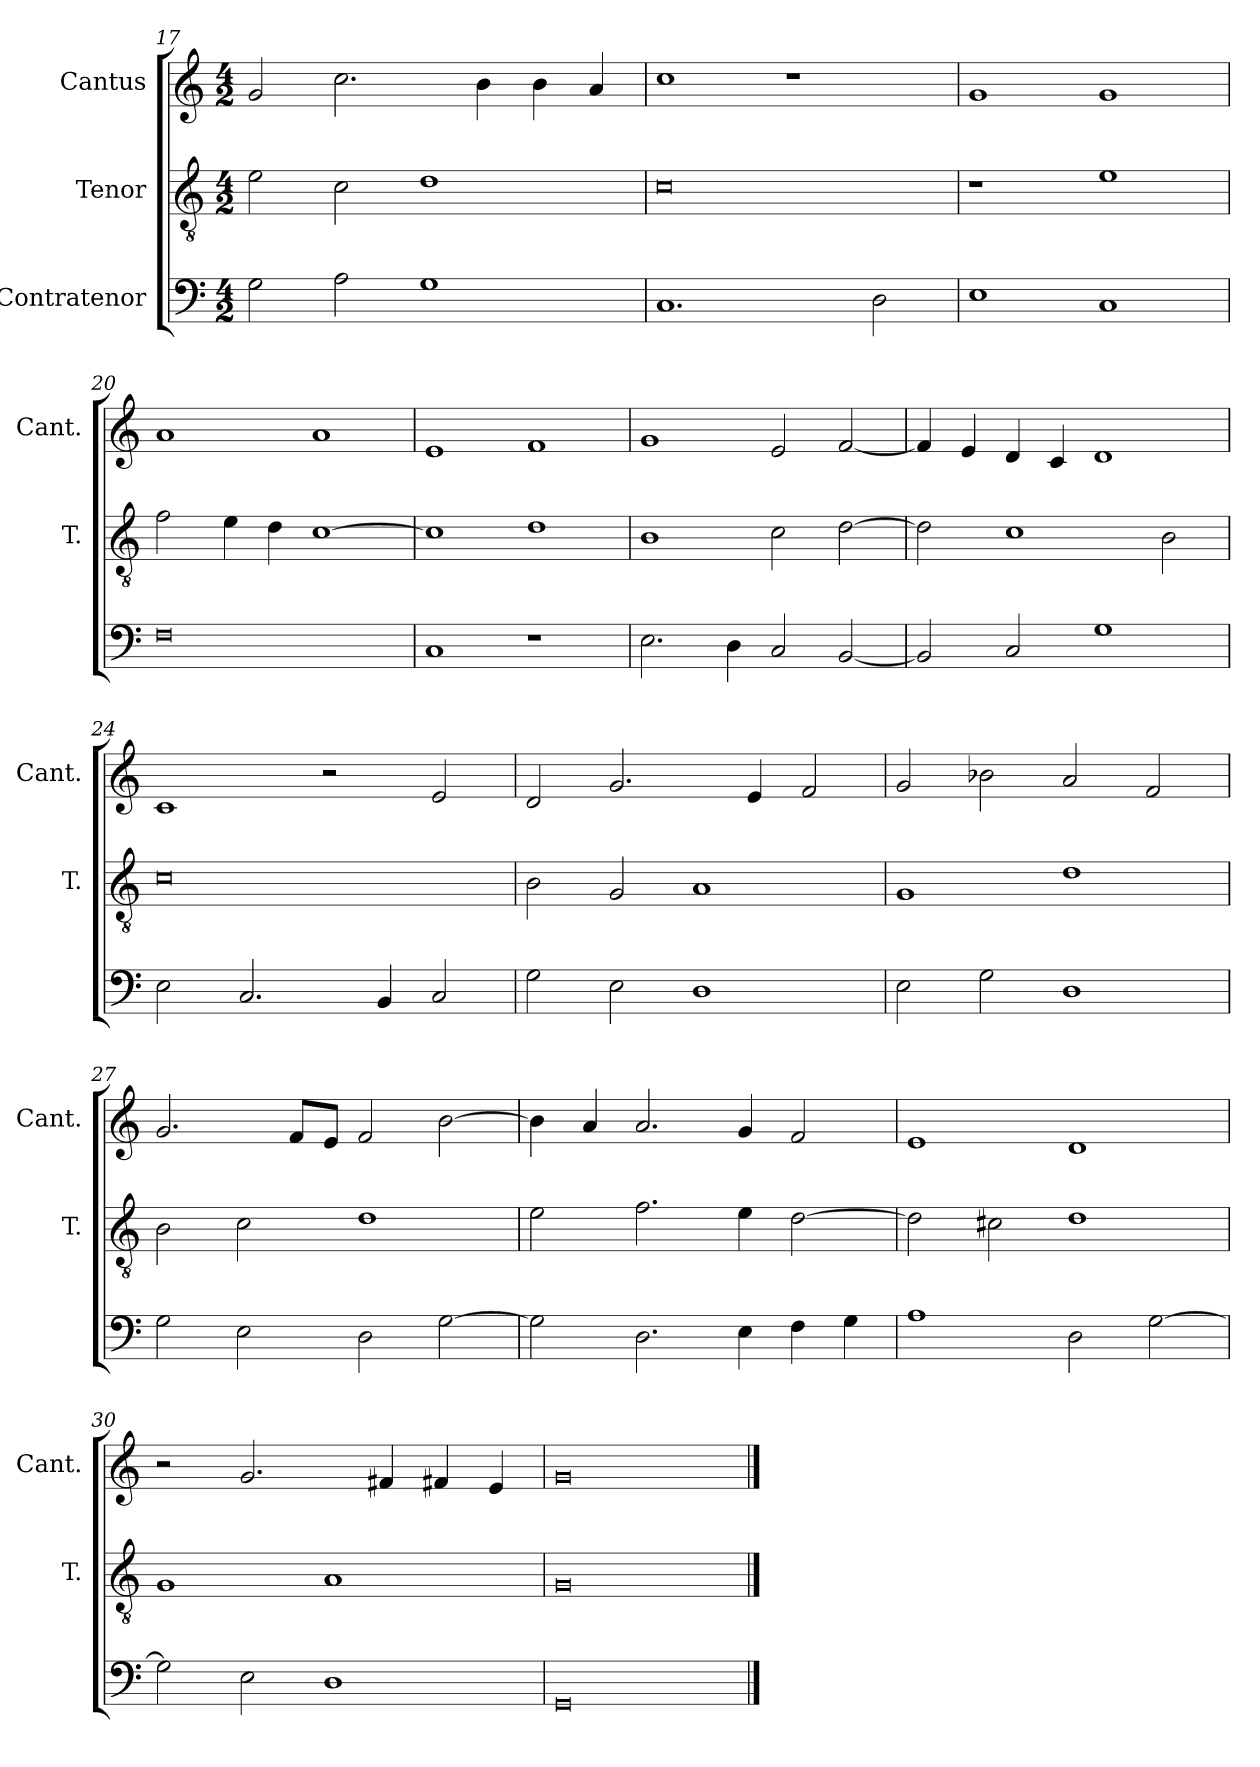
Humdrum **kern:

**kern	**kern	**kern
*part3	*part2	*part1
*staff3	*staff2	*staff1
*I"Contratenor	*I"Tenor	*I"Cantus
*	*I'T.	*I'Cant.
*clefF4	*clefGv2	*clefG2
*	*ITrd7c12	*
*k[]	*k[]	*k[]
*C:	*C:	*C:
*M4/2	*M4/2	*M4/2
=17	=17	=17
2G\	2E\	2g/
2A\	2C\	2.cc\
1G\	1D\	.
.	.	4b\
.	.	4b\
.	.	4a/
=18	=18	=18
1.C/	0C\	1cc\
.	.	1r
2D\	.	.
=19	=19	=19
1E\	1r	1g/
1C/	1E\	1g/
=20	=20	=20
0F\	2F\	1a/
.	4E\	.
.	4D\	.
.	[1C\	1a/
=21	=21	=21
1C/	1C\]	1e/
1r	1D\	1f/
=22	=22	=22
2.E\	1BB\	1g/
4D\	.	.
2C/	2C\	2e/
[2BB/	[2D\	[2f/
=23	=23	=23
2BB/]	2D\]	4f/]
.	.	4e/
2C/	1C\	4d/
.	.	4c/
1G\	.	1d/
.	2BB\	.
=24	=24	=24
2E\	0C\	1c/
2.C/	.	.
.	.	2r
4BB/	.	.
2C/	.	2e/
=25	=25	=25
2G\	2BB\	2d/
2E\	2GG/	2.g/
1D\	1AA/	.
.	.	4e/
.	.	2f/
=26	=26	=26
2E\	1GG/	2g/
2G\	.	2b-X\
1D\	1D\	2a/
.	.	2f/
=27	=27	=27
2G\	2BB\	2.g/
2E\	2C\	.
.	.	8f/L
.	.	8e/J
2D\	1D\	2f/
[2G\	.	[2b\
=28	=28	=28
2G\]	2E\	4b\]
.	.	4a/
2.D\	2.F\	2.a/
4E\	4E\	4g/
4F\	[2D\	2f/
4G\	.	.
=29	=29	=29
1A\	2D\]	1e/
.	2C#X\	.
2D\	1D\	1d/
[2G\	.	.
=30	=30	=30
2G\]	1GG/	2r
2E\	.	2.g/
1D\	1AA/	.
.	.	4f#X/
.	.	4f#X/
.	.	4e/
=31	=31	=31
0GG/	0GG/	0g/
==	==	==
*-	*-	*-
